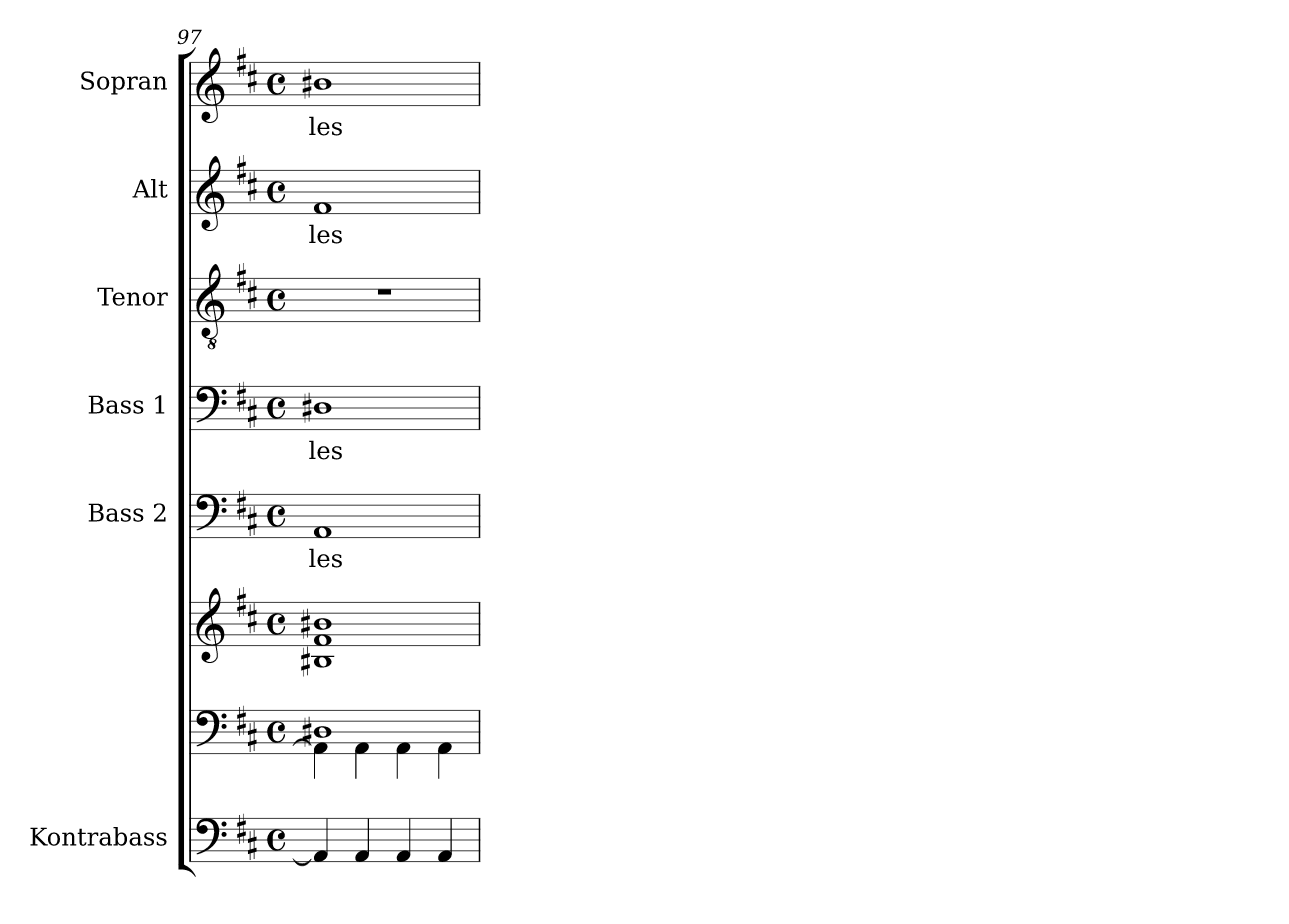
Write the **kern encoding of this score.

**kern	**kern	**kern	**kern	**text	**kern	**text	**kern	**kern	**text	**kern	**text
*part7	*part6	*part6	*part5	*part5	*part4	*part4	*part3	*part2	*part2	*part1	*part1
*staff8	*staff7	*staff6	*staff5	*staff5	*staff4	*staff4	*staff3	*staff2	*staff2	*staff1	*staff1
*I"Kontrabass	*	*	*I"Bass 2	*	*I"Bass 1	*	*I"Tenor	*I"Alt	*	*I"Sopran	*
*I'Kb.	*	*	*I'B. 2	*	*I'B. 1	*	*I'T.	*I'A.	*	*I'S.	*
*clefF4	*clefF4	*clefG2	*clefF4	*	*clefF4	*	*clefGv2	*clefG2	*	*clefG2	*
*ITrd7c12	*	*	*	*	*	*	*	*	*	*	*
*k[f#c#]	*k[f#c#]	*k[f#c#]	*k[f#c#]	*	*k[f#c#]	*	*k[f#c#]	*k[f#c#]	*	*k[f#c#]	*
*D:	*D:	*D:	*D:	*	*D:	*	*D:	*D:	*	*D:	*
*M4/4	*M4/4	*M4/4	*M4/4	*	*M4/4	*	*M4/4	*M4/4	*	*M4/4	*
*met(c)	*met(c)	*met(c)	*met(c)	*	*met(c)	*	*met(c)	*met(c)	*	*met(c)	*
=97	=97	=97	=97	=97	=97	=97	=97	=97	=97	=97	=97
*	*^	*	*	*	*	*	*	*	*	*	*
!	!	!	!	!	!LO:LY:b	!	!LO:LY:b	!	!	!LO:LY:b	!	!LO:LY:b
4AAA/]	1D#X	4AA\]	1B#X 1f# 1b#X	1AA	-les-	1D#X	-les-	1r	1f#	-les-	1b#X	-les-
4AAA/	.	4AA\	.	.	.	.	.	.	.	.	.	.
4AAA/	.	4AA\	.	.	.	.	.	.	.	.	.	.
4AAA/	.	4AA\	.	.	.	.	.	.	.	.	.	.
*	*v	*v	*	*	*	*	*	*	*	*	*	*
=	=	=	=	=	=	=	=	=	=	=	=
*-	*-	*-	*-	*-	*-	*-	*-	*-	*-	*-	*-
